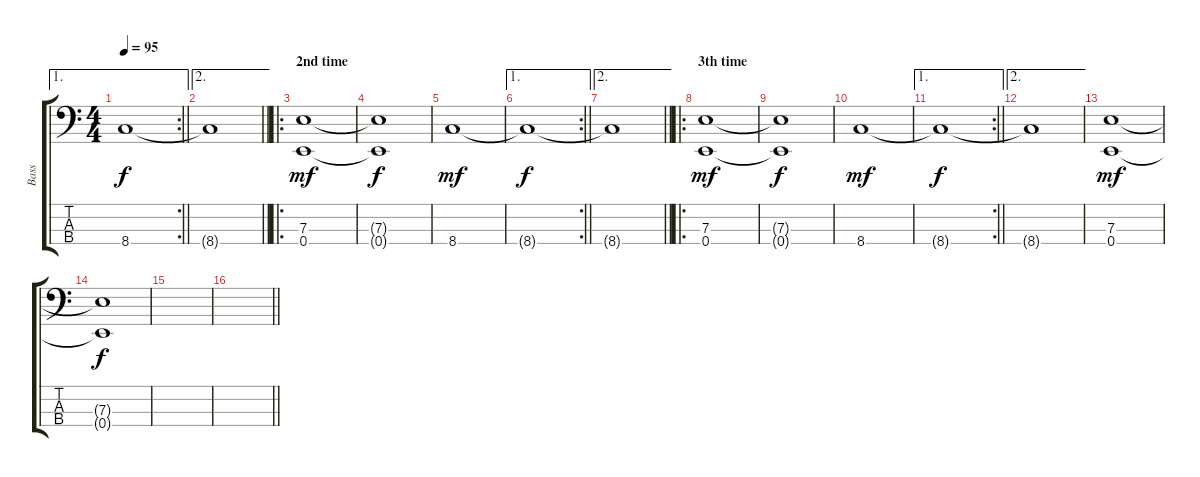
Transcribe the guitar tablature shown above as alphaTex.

\track ("Bass" "Bass") {instrument slapbass1}
\staff {score tabs}
\tuning (G2 D2 A1 E1) {hide}
\ae 1
\rc 2
\ts (4 4)
\tempo 95
\clef f4
\barLineRight lightlight
\ks c
8.4{t}.1{dy f} |
\ae 2
\barLineRight lightlight
8.4{t}.1 |
\ro
\section ("" "2nd time")
(7.3 0.4).1{dy mf} |
(7.3{t} 0.4{t}).1{dy f} |
8.4.1{dy mf} |
\ae 1
\rc 2
\barLineRight lightlight
8.4{t}.1{dy f} |
\ae 2
\barLineRight lightlight
8.4{t}.1 |
\ro
\section ("" "3th time")
(7.3 0.4).1{dy mf} |
(7.3{t} 0.4{t}).1{dy f} |
8.4.1{dy mf} |
\ae 1
\rc 2
\barLineRight lightlight
8.4{t}.1{dy f} |
\ae 2
8.4{t}.1 |
(7.3 0.4).1{dy mf} |
(7.3{t} 0.4{t}).1{dy f} |
|
\barLineRight lightlight
